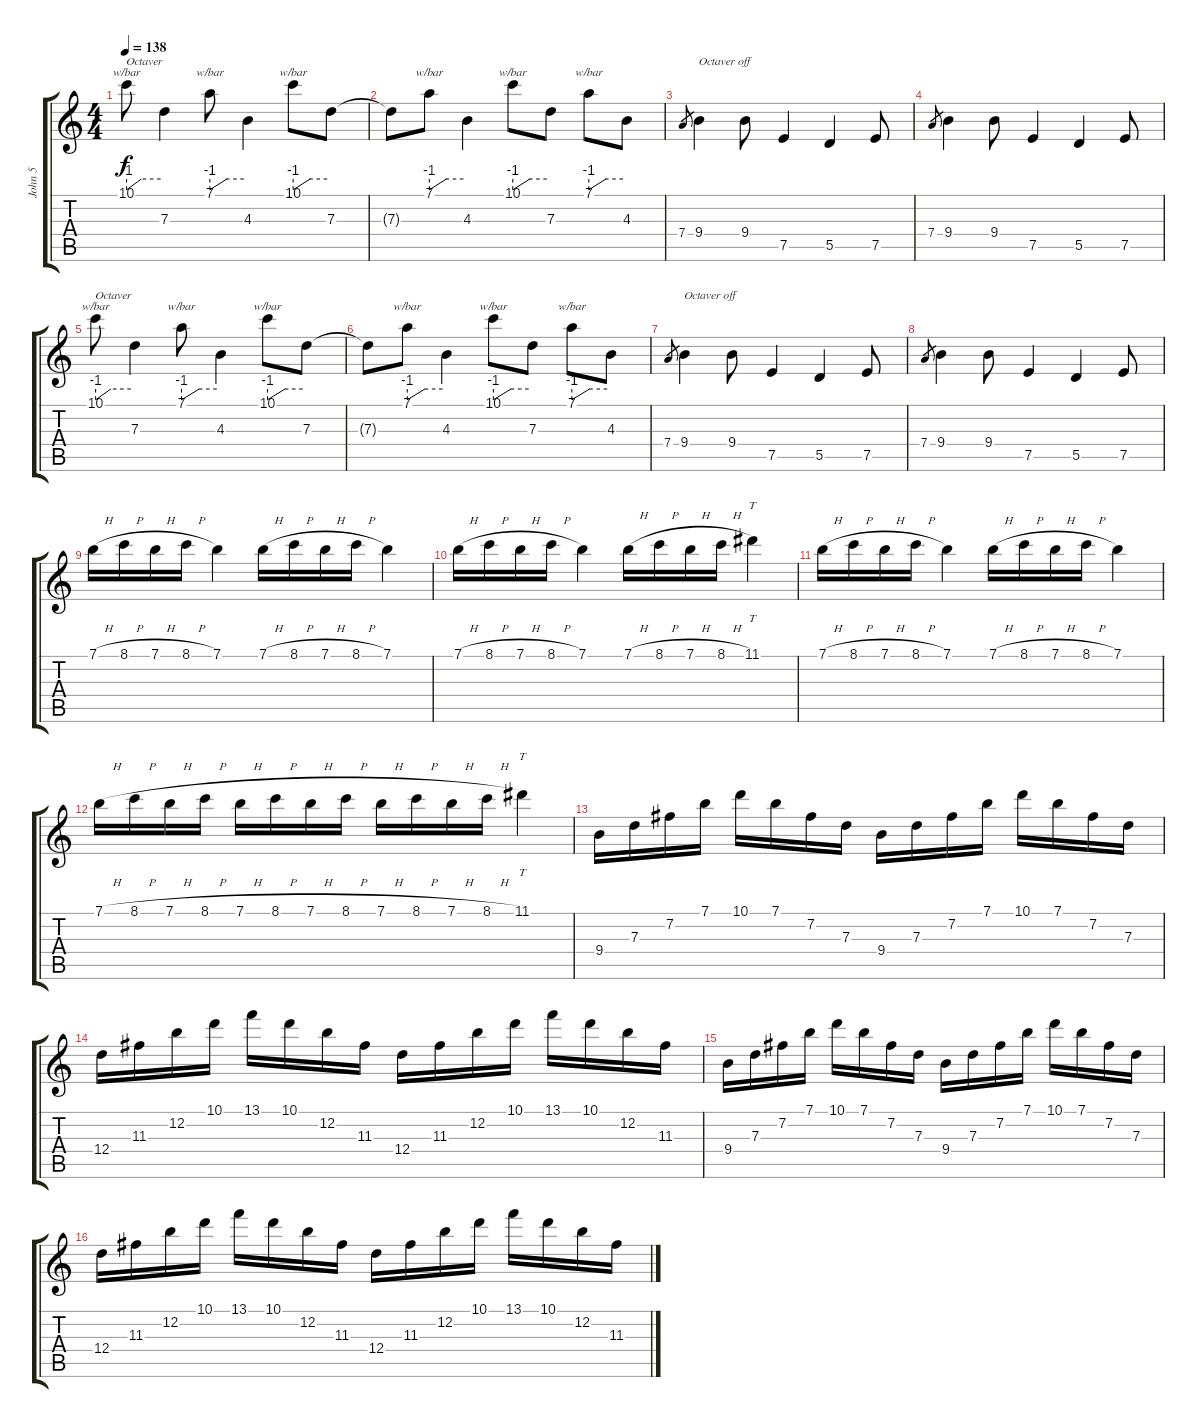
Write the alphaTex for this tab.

\track ("John 5" "John 5") {instrument distortionguitar}
\staff {score tabs}
\tuning (E4 B3 G3 D3 A2 E2) {hide}
\ts (4 4)
\tempo 138
\clef g2
\ks c
10.1.8{tbe (custom default 0 -4 26 0 60 0) txt "Octaver" dy f} 7.3.4 7.1.8{tbe (custom default 0 -4 30 0 60 0)} 4.3.4 10.1.8{tbe (custom default 0 -4 30 0 60 0)} 7.3.8 |
7.3{t}.8 7.1.8{tbe (custom default 0 -4 30 0 60 0)} 4.3.4 10.1.8{tbe (custom default 0 -4 30 0 60 0)} 7.3.8 7.1.8{tbe (custom default 0 -4 30 0 60 0)} 4.3.8 |
7.4.8{gr} 9.4.4{txt "Octaver off"} 9.4.8 7.5.4 5.5.4 7.5.8 |
7.4.8{gr} 9.4.4 9.4.8 7.5.4 5.5.4 7.5.8 |
10.1.8{tbe (custom default 0 -4 26 0 60 0) txt "Octaver"} 7.3.4 7.1.8{tbe (custom default 0 -4 30 0 60 0)} 4.3.4 10.1.8{tbe (custom default 0 -4 30 0 60 0)} 7.3.8 |
7.3{t}.8 7.1.8{tbe (custom default 0 -4 30 0 60 0)} 4.3.4 10.1.8{tbe (custom default 0 -4 30 0 60 0)} 7.3.8 7.1.8{tbe (custom default 0 -4 30 0 60 0)} 4.3.8 |
7.4.8{gr} 9.4.4{txt "Octaver off"} 9.4.8 7.5.4 5.5.4 7.5.8 |
7.4.8{gr} 9.4.4 9.4.8 7.5.4 5.5.4 7.5.8 |
7.1{h}.16 8.1{h}.16 7.1{h}.16 8.1{h}.16 7.1.4 7.1{h}.16 8.1{h}.16 7.1{h}.16 8.1{h}.16 7.1.4 |
7.1{h}.16 8.1{h}.16 7.1{h}.16 8.1{h}.16 7.1.4 7.1{h}.16 8.1{h}.16 7.1{h}.16 8.1{h}.16 11.1.4{tt} |
7.1{h}.16 8.1{h}.16 7.1{h}.16 8.1{h}.16 7.1.4 7.1{h}.16 8.1{h}.16 7.1{h}.16 8.1{h}.16 7.1.4 |
7.1{h}.16 8.1{h}.16 7.1{h}.16 8.1{h}.16 7.1{h}.16 8.1{h}.16 7.1{h}.16 8.1{h}.16 7.1{h}.16 8.1{h}.16 7.1{h}.16 8.1{h}.16 11.1.4{tt} |
9.4.16 7.3.16 7.2.16 7.1.16 10.1.16 7.1.16 7.2.16 7.3.16 9.4.16 7.3.16 7.2.16 7.1.16 10.1.16 7.1.16 7.2.16 7.3.16 |
12.4.16 11.3.16 12.2.16 10.1.16 13.1.16 10.1.16 12.2.16 11.3.16 12.4.16 11.3.16 12.2.16 10.1.16 13.1.16 10.1.16 12.2.16 11.3.16 |
9.4.16 7.3.16 7.2.16 7.1.16 10.1.16 7.1.16 7.2.16 7.3.16 9.4.16 7.3.16 7.2.16 7.1.16 10.1.16 7.1.16 7.2.16 7.3.16 |
12.4.16 11.3.16 12.2.16 10.1.16 13.1.16 10.1.16 12.2.16 11.3.16 12.4.16 11.3.16 12.2.16 10.1.16 13.1.16 10.1.16 12.2.16 11.3.16
